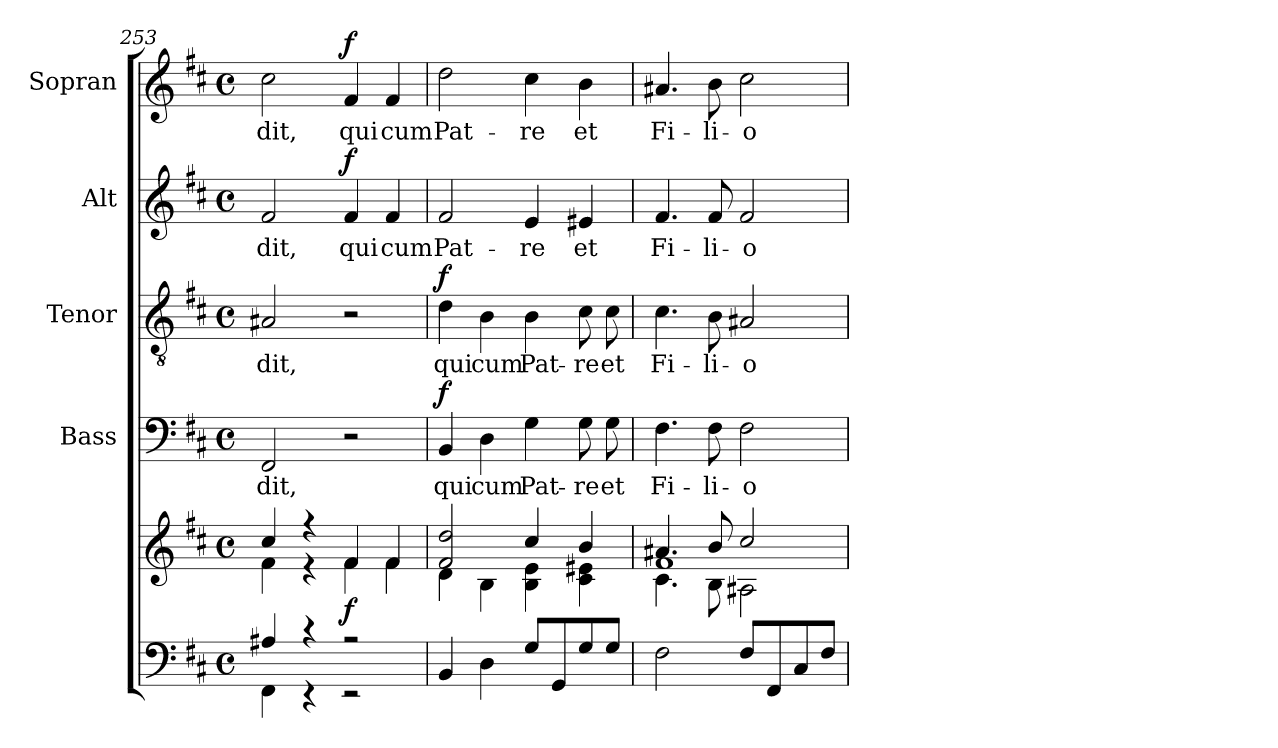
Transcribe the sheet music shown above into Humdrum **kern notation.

**kern	**kern	**dynam	**kern	**text	**dynam	**kern	**text	**dynam	**kern	**text	**dynam	**kern	**text	**dynam
*part5	*part5	*part5	*part4	*part4	*part4	*part3	*part3	*part3	*part2	*part2	*part2	*part1	*part1	*part1
*staff6	*staff5	*staff5/6	*staff4	*staff4	*staff4	*staff3	*staff3	*staff3	*staff2	*staff2	*staff2	*staff1	*staff1	*staff1
*	*	*	*I"Bass	*	*	*I"Tenor	*	*	*I"Alt	*	*	*I"Sopran	*	*
*	*	*	*I'B.	*	*	*I'T.	*	*	*I'A.	*	*	*I'S.	*	*
*clefF4	*clefG2	*	*clefF4	*	*	*clefGv2	*	*	*clefG2	*	*	*clefG2	*	*
*k[f#c#]	*k[f#c#]	*	*k[f#c#]	*	*	*k[f#c#]	*	*	*k[f#c#]	*	*	*k[f#c#]	*	*
*D:	*D:	*	*D:	*	*	*D:	*	*	*D:	*	*	*D:	*	*
*M4/4	*M4/4	*	*M4/4	*	*	*M4/4	*	*	*M4/4	*	*	*M4/4	*	*
*met(c)	*met(c)	*	*met(c)	*	*	*met(c)	*	*	*met(c)	*	*	*met(c)	*	*
=253	=253	=253	=253	=253	=253	=253	=253	=253	=253	=253	=253	=253	=253	=253
*^	*^	*	*	*	*	*	*	*	*	*	*	*	*	*
!	!	!	!	!	!	!LO:LY:b	!	!	!LO:LY:b	!	!	!LO:LY:b	!	!	!LO:LY:b	!
4A#X/	4FF#\	4cc#/	4f#\	.	2FF#/	-dit,	.	2A#X/	-dit,	.	2f#/	-dit,	.	2cc#\	-dit,	.
4r	4r	4r	4r	.	.	.	.	.	.	.	.	.	.	.	.	.
!	!	!	!	!LO:DY:b	!	!	!	!	!	!	!	!LO:LY:b	!LO:DY:a	!	!LO:LY:b	!LO:DY:a
2r	2r	4f#/	4f#\	f	2r	.	.	2r	.	.	4f#/	qui	f	4f#/	qui	f
!	!	!	!	!	!	!	!	!	!	!	!	!LO:LY:b	!	!	!LO:LY:b	!
.	.	4f#/	4f#\	.	.	.	.	.	.	.	4f#/	cum	.	4f#/	cum	.
*v	*v	*	*	*	*	*	*	*	*	*	*	*	*	*	*	*
=254	=254	=254	=254	=254	=254	=254	=254	=254	=254	=254	=254	=254	=254	=254	=254
!	!	!	!	!	!LO:LY:b	!LO:DY:a	!	!LO:LY:b	!LO:DY:a	!	!LO:LY:b	!	!	!LO:LY:b	!
4BB/	2f#/ 2dd/	4d\	.	4BB/	qui	f	4d\	qui	f	2f#/	Pat-	.	2dd\	Pat-	.
!	!	!	!	!	!LO:LY:b	!	!	!LO:LY:b	!	!	!	!	!	!	!
4D\	.	4B\	.	4D\	cum	.	4B\	cum	.	.	.	.	.	.	.
!	!	!	!	!	!LO:LY:b	!	!	!LO:LY:b	!	!	!LO:LY:b	!	!	!LO:LY:b	!
8G/L	4cc#/	4B\ 4e\	.	4G\	Pat-	.	4B\	Pat-	.	4e/	-re	.	4cc#\	-re	.
8GG/	.	.	.	.	.	.	.	.	.	.	.	.	.	.	.
!	!	!	!	!	!LO:LY:b	!	!	!LO:LY:b	!	!	!LO:LY:b	!	!	!LO:LY:b	!
8G/	4b/	4c#\ 4e#X\	.	8G\	-re	.	8c#\	-re	.	4e#X/	et	.	4b\	et	.
!	!	!	!	!	!LO:LY:b	!	!	!LO:LY:b	!	!	!	!	!	!	!
8G/J	.	.	.	8G\	et	.	8c#\	et	.	.	.	.	.	.	.
=255	=255	=255	=255	=255	=255	=255	=255	=255	=255	=255	=255	=255	=255	=255	=255
*	*	*^	*	*	*	*	*	*	*	*	*	*	*	*	*
!	!	!	!	!	!	!LO:LY:b	!	!	!LO:LY:b	!	!	!LO:LY:b	!	!	!LO:LY:b	!
2F#\	4.a#X/	4.c#\	1f#	.	4.F#\	Fi-	.	4.c#\	Fi-	.	4.f#/	Fi-	.	4.a#X/	Fi-	.
!	!	!	!	!	!	!LO:LY:b	!	!	!LO:LY:b	!	!	!LO:LY:b	!	!	!LO:LY:b	!
.	8b/	8B\	.	.	8F#\	-li-	.	8B\	-li-	.	8f#/	-li-	.	8b\	-li-	.
!	!	!	!	!	!	!LO:LY:b	!	!	!LO:LY:b	!	!	!LO:LY:b	!	!	!LO:LY:b	!
8F#/L	2cc#/	2A#X\	.	.	2F#\	-o	.	2A#X/	-o	.	2f#/	-o	.	2cc#\	-o	.
8FF#/	.	.	.	.	.	.	.	.	.	.	.	.	.	.	.	.
8C#/	.	.	.	.	.	.	.	.	.	.	.	.	.	.	.	.
8F#/J	.	.	.	.	.	.	.	.	.	.	.	.	.	.	.	.
*	*v	*v	*v	*	*	*	*	*	*	*	*	*	*	*	*	*
=	=	=	=	=	=	=	=	=	=	=	=	=	=	=
*-	*-	*-	*-	*-	*-	*-	*-	*-	*-	*-	*-	*-	*-	*-
